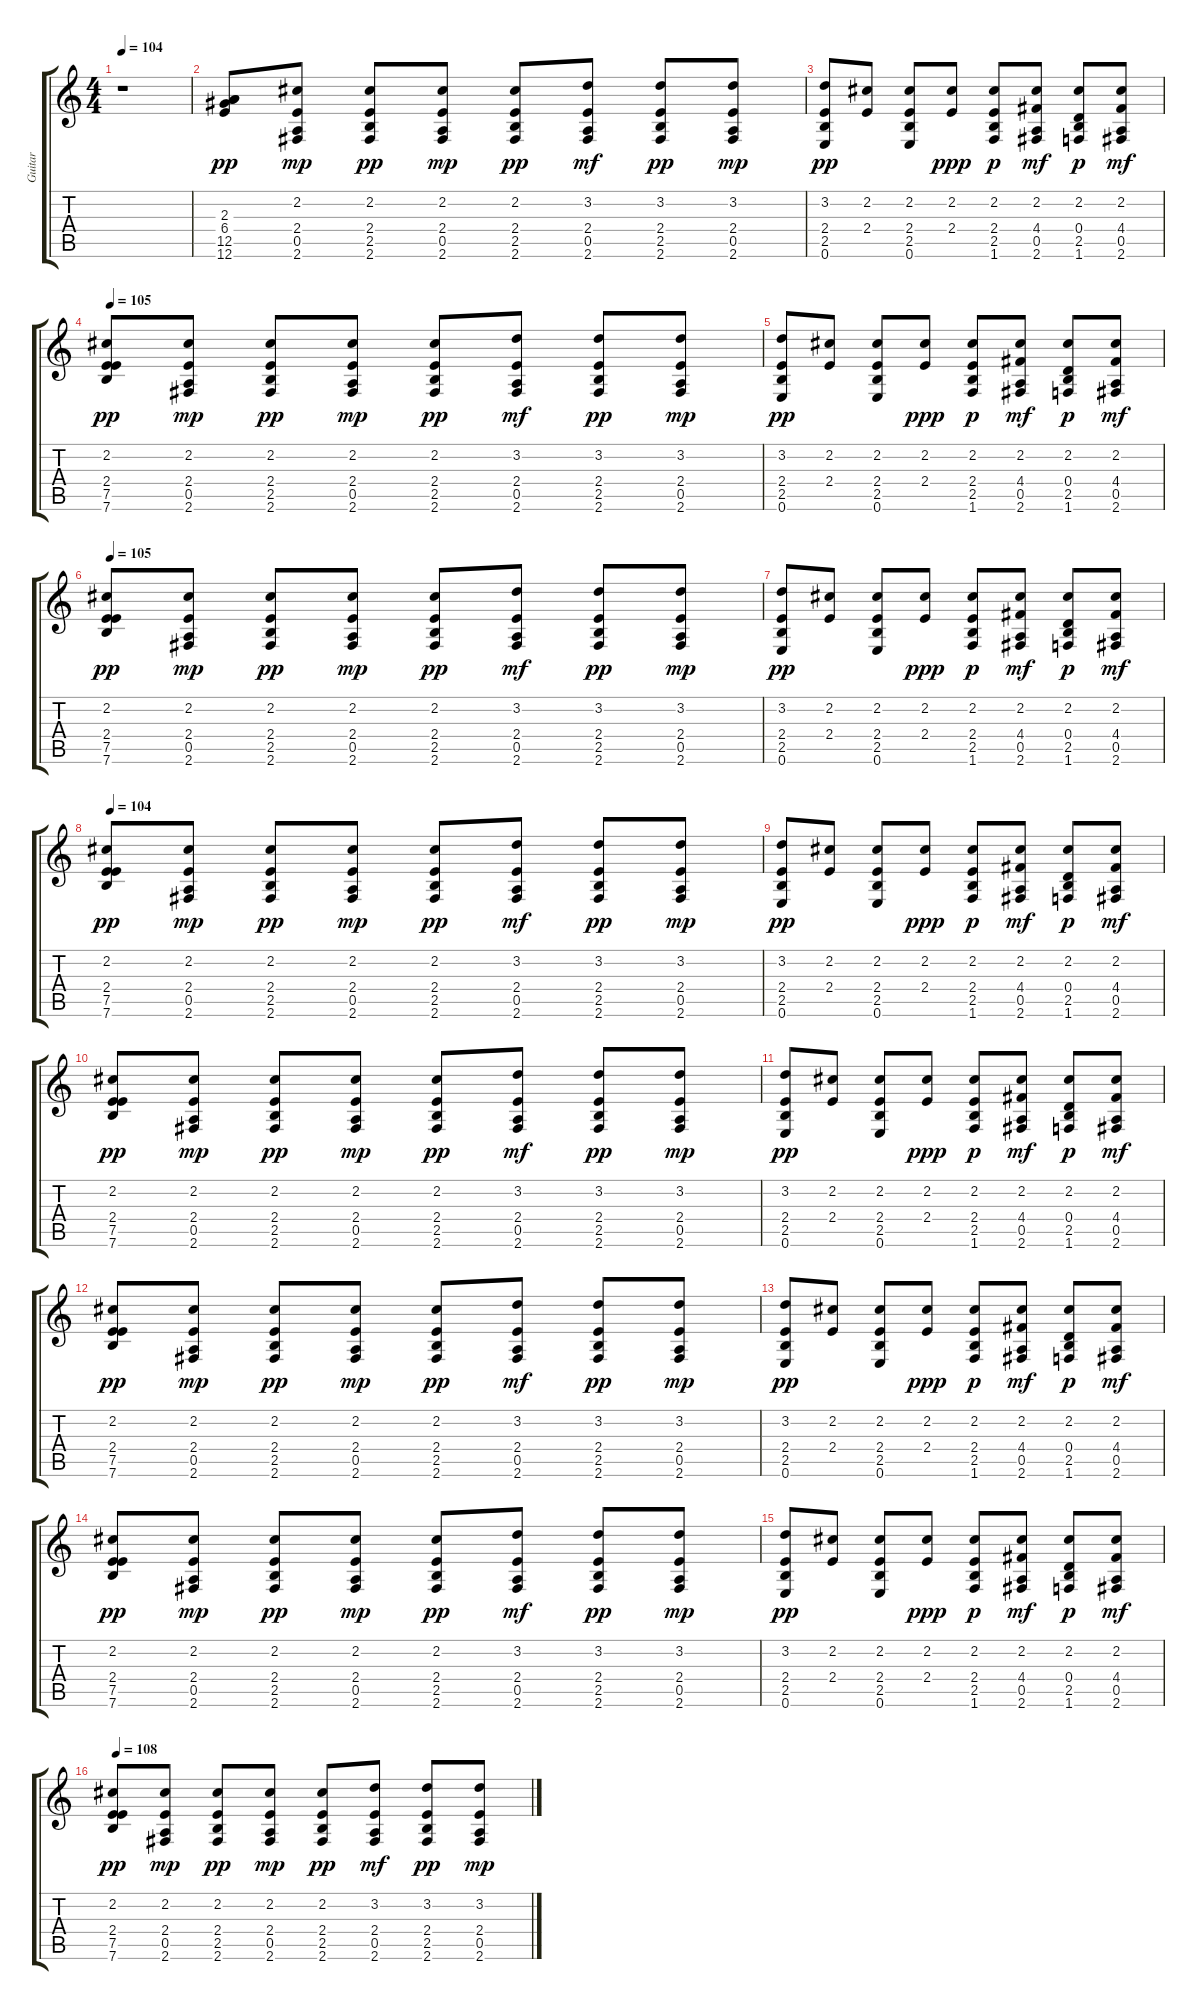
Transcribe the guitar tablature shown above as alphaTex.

\track ("Guitar" "Guitar") {instrument acousticguitarnylon}
\staff {score tabs}
\tuning (E4 B3 G3 D3 A2 E2) {hide}
\ts (4 4)
\tempo 104
\clef g2
\ks c
r.1{dy pp instrument acousticguitarnylon} |
(2.3 6.4 12.5 12.6).8 (2.2 2.4 0.5 2.6).8{dy mp} (2.2 2.4 2.5 2.6).8{dy pp} (2.2 2.4 0.5 2.6).8{dy mp} (2.2 2.4 2.5 2.6).8{dy pp} (3.2 2.4 0.5 2.6).8{dy mf} (3.2 2.4 2.5 2.6).8{dy pp} (3.2 2.4 0.5 2.6).8{dy mp} |
(3.2 2.4 2.5 0.6).8{dy pp} (2.2 2.4).8 (2.2 2.4 2.5 0.6).8 (2.2 2.4).8{dy ppp} (2.2 2.4 2.5 1.6).8{dy p} (2.2 4.4 0.5 2.6).8{dy mf} (2.2 0.4 2.5 1.6).8{dy p} (2.2 4.4 0.5 2.6).8{dy mf} |
\tempo 105
(2.2 2.4 7.5 7.6).8{dy pp} (2.2 2.4 0.5 2.6).8{dy mp} (2.2 2.4 2.5 2.6).8{dy pp} (2.2 2.4 0.5 2.6).8{dy mp} (2.2 2.4 2.5 2.6).8{dy pp} (3.2 2.4 0.5 2.6).8{dy mf} (3.2 2.4 2.5 2.6).8{dy pp} (3.2 2.4 0.5 2.6).8{dy mp} |
(3.2 2.4 2.5 0.6).8{dy pp} (2.2 2.4).8 (2.2 2.4 2.5 0.6).8 (2.2 2.4).8{dy ppp} (2.2 2.4 2.5 1.6).8{dy p} (2.2 4.4 0.5 2.6).8{dy mf} (2.2 0.4 2.5 1.6).8{dy p} (2.2 4.4 0.5 2.6).8{dy mf} |
\tempo 105
(2.2 2.4 7.5 7.6).8{dy pp} (2.2 2.4 0.5 2.6).8{dy mp} (2.2 2.4 2.5 2.6).8{dy pp} (2.2 2.4 0.5 2.6).8{dy mp} (2.2 2.4 2.5 2.6).8{dy pp} (3.2 2.4 0.5 2.6).8{dy mf} (3.2 2.4 2.5 2.6).8{dy pp} (3.2 2.4 0.5 2.6).8{dy mp} |
(3.2 2.4 2.5 0.6).8{dy pp} (2.2 2.4).8 (2.2 2.4 2.5 0.6).8 (2.2 2.4).8{dy ppp} (2.2 2.4 2.5 1.6).8{dy p} (2.2 4.4 0.5 2.6).8{dy mf} (2.2 0.4 2.5 1.6).8{dy p} (2.2 4.4 0.5 2.6).8{dy mf} |
\tempo 104
(2.2 2.4 7.5 7.6).8{dy pp} (2.2 2.4 0.5 2.6).8{dy mp} (2.2 2.4 2.5 2.6).8{dy pp} (2.2 2.4 0.5 2.6).8{dy mp} (2.2 2.4 2.5 2.6).8{dy pp} (3.2 2.4 0.5 2.6).8{dy mf} (3.2 2.4 2.5 2.6).8{dy pp} (3.2 2.4 0.5 2.6).8{dy mp} |
(3.2 2.4 2.5 0.6).8{dy pp} (2.2 2.4).8 (2.2 2.4 2.5 0.6).8 (2.2 2.4).8{dy ppp} (2.2 2.4 2.5 1.6).8{dy p} (2.2 4.4 0.5 2.6).8{dy mf} (2.2 0.4 2.5 1.6).8{dy p} (2.2 4.4 0.5 2.6).8{dy mf} |
(2.2 2.4 7.5 7.6).8{dy pp} (2.2 2.4 0.5 2.6).8{dy mp} (2.2 2.4 2.5 2.6).8{dy pp} (2.2 2.4 0.5 2.6).8{dy mp} (2.2 2.4 2.5 2.6).8{dy pp} (3.2 2.4 0.5 2.6).8{dy mf} (3.2 2.4 2.5 2.6).8{dy pp} (3.2 2.4 0.5 2.6).8{dy mp} |
(3.2 2.4 2.5 0.6).8{dy pp} (2.2 2.4).8 (2.2 2.4 2.5 0.6).8 (2.2 2.4).8{dy ppp} (2.2 2.4 2.5 1.6).8{dy p} (2.2 4.4 0.5 2.6).8{dy mf} (2.2 0.4 2.5 1.6).8{dy p} (2.2 4.4 0.5 2.6).8{dy mf} |
(2.2 2.4 7.5 7.6).8{dy pp} (2.2 2.4 0.5 2.6).8{dy mp} (2.2 2.4 2.5 2.6).8{dy pp} (2.2 2.4 0.5 2.6).8{dy mp} (2.2 2.4 2.5 2.6).8{dy pp} (3.2 2.4 0.5 2.6).8{dy mf} (3.2 2.4 2.5 2.6).8{dy pp} (3.2 2.4 0.5 2.6).8{dy mp} |
(3.2 2.4 2.5 0.6).8{dy pp} (2.2 2.4).8 (2.2 2.4 2.5 0.6).8 (2.2 2.4).8{dy ppp} (2.2 2.4 2.5 1.6).8{dy p} (2.2 4.4 0.5 2.6).8{dy mf} (2.2 0.4 2.5 1.6).8{dy p} (2.2 4.4 0.5 2.6).8{dy mf} |
(2.2 2.4 7.5 7.6).8{dy pp} (2.2 2.4 0.5 2.6).8{dy mp} (2.2 2.4 2.5 2.6).8{dy pp} (2.2 2.4 0.5 2.6).8{dy mp} (2.2 2.4 2.5 2.6).8{dy pp} (3.2 2.4 0.5 2.6).8{dy mf} (3.2 2.4 2.5 2.6).8{dy pp} (3.2 2.4 0.5 2.6).8{dy mp} |
(3.2 2.4 2.5 0.6).8{dy pp} (2.2 2.4).8 (2.2 2.4 2.5 0.6).8 (2.2 2.4).8{dy ppp} (2.2 2.4 2.5 1.6).8{dy p} (2.2 4.4 0.5 2.6).8{dy mf} (2.2 0.4 2.5 1.6).8{dy p} (2.2 4.4 0.5 2.6).8{dy mf} |
\tempo 108
(2.2 2.4 7.5 7.6).8{dy pp} (2.2 2.4 0.5 2.6).8{dy mp} (2.2 2.4 2.5 2.6).8{dy pp} (2.2 2.4 0.5 2.6).8{dy mp} (2.2 2.4 2.5 2.6).8{dy pp} (3.2 2.4 0.5 2.6).8{dy mf} (3.2 2.4 2.5 2.6).8{dy pp} (3.2 2.4 0.5 2.6).8{dy mp}
